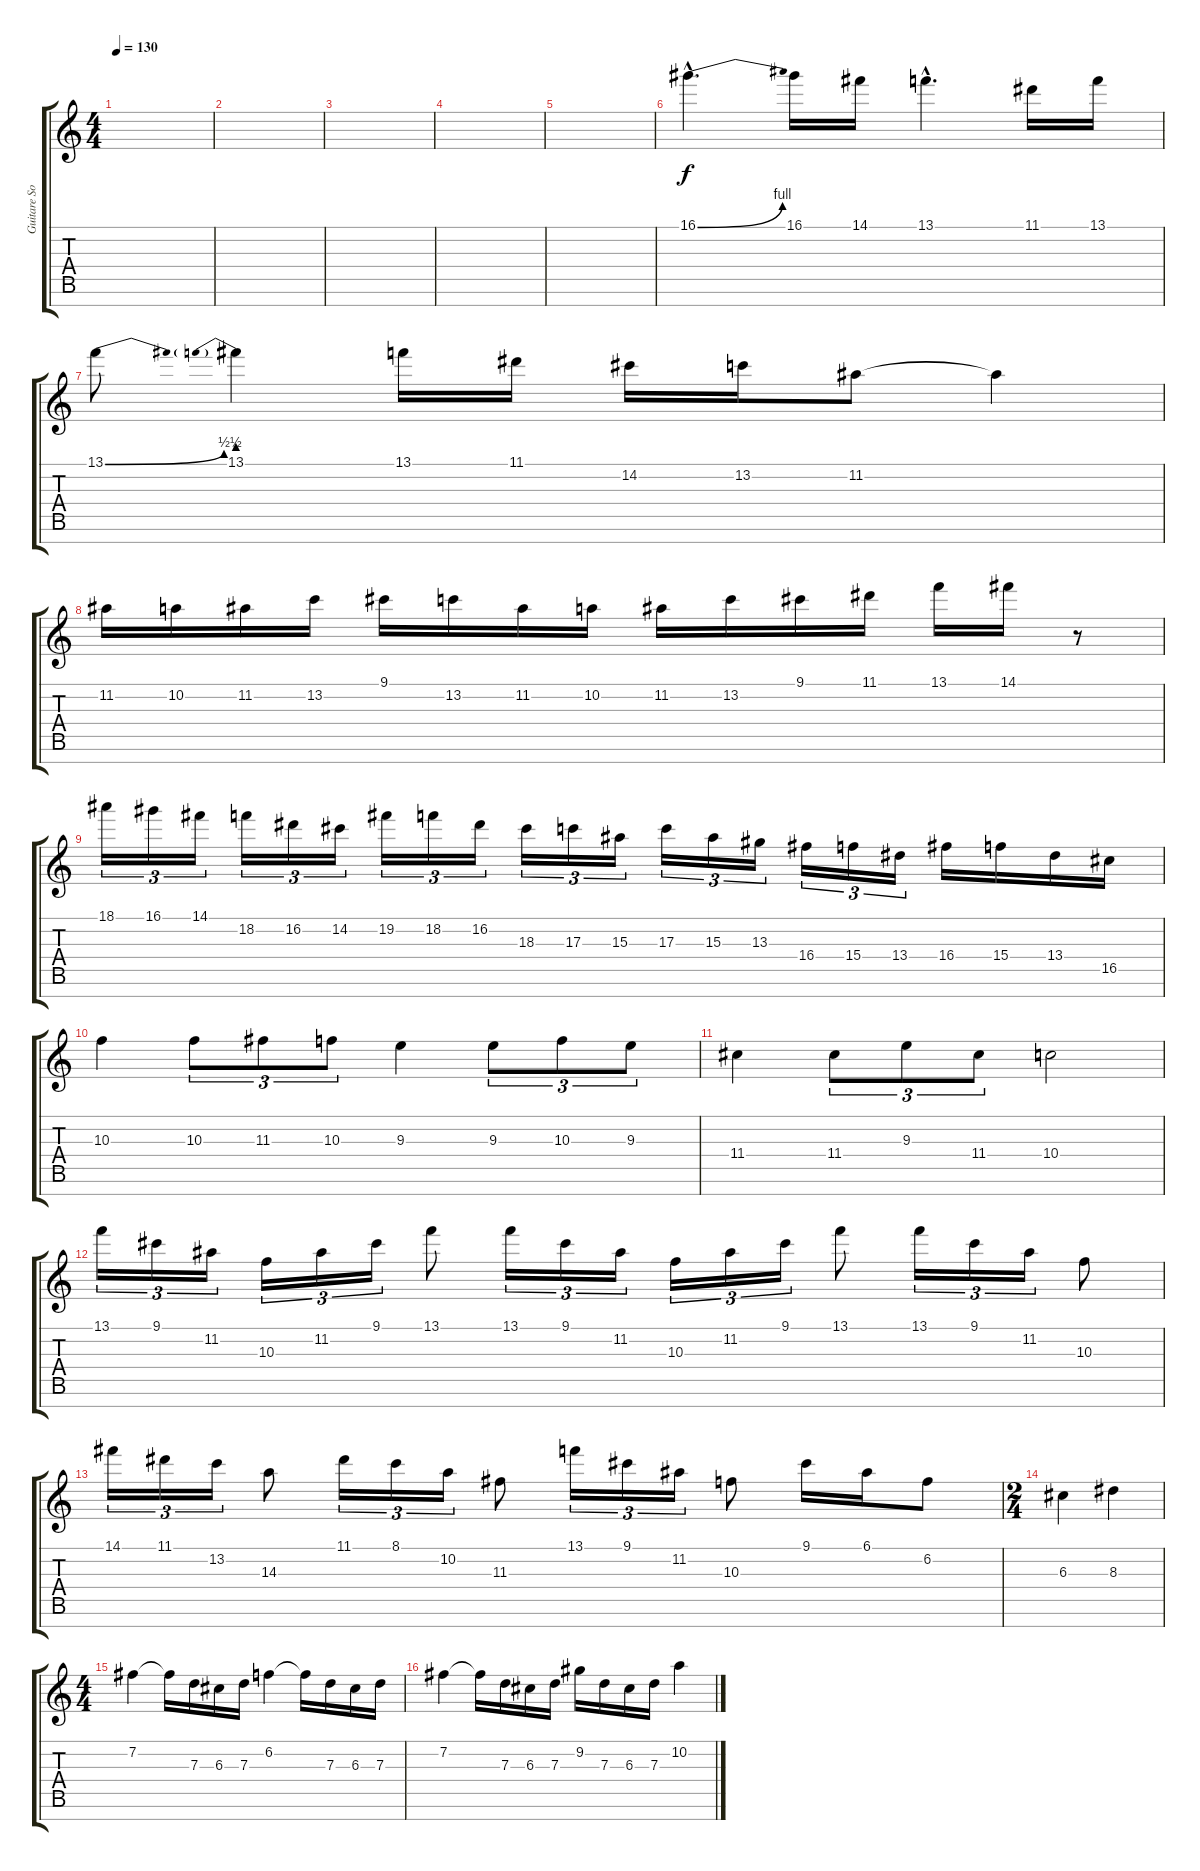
\track ("Guitare Solo 1" "Guitare So") {instrument overdrivenguitar}
\staff {score tabs}
\tuning (E4 B3 G3 D3 A2 E2 B1) {hide}
\ts (4 4)
\tempo 130
\clef g2
\ks c
|
|
|
|
|
16.1{be (bend 0 0 60 4) hac}.4{d} 16.1.16 14.1.16 13.1{hac}.4{d} 11.1.16 13.1.16 |
13.1{be (bend 0 0 60 2)}.8 13.1{be (prebend 0 2 60 2)}.4 13.1.16 11.1.16 14.2.16 13.2.16 11.2.8 11.2{t}.4 |
11.2.16 10.2.16 11.2.16 13.2.16 9.1.16 13.2.16 11.2.16 10.2.16 11.2.16 13.2.16 9.1.16 11.1.16 13.1.16 14.1.16 r.8 |
18.1.16{tu (3 2)} 16.1.16{tu (3 2)} 14.1.16{tu (3 2)} 18.2.16{tu (3 2)} 16.2.16{tu (3 2)} 14.2.16{tu (3 2)} 19.2.16{tu (3 2)} 18.2.16{tu (3 2)} 16.2.16{tu (3 2)} 18.3.16{tu (3 2)} 17.3.16{tu (3 2)} 15.3.16{tu (3 2)} 17.3.16{tu (3 2)} 15.3.16{tu (3 2)} 13.3.16{tu (3 2)} 16.4.16{tu (3 2)} 15.4.16{tu (3 2)} 13.4.16{tu (3 2)} 16.4.16 15.4.16 13.4.16 16.5.16 |
10.3.4 10.3.8{tu (3 2)} 11.3.8{tu (3 2)} 10.3.8{tu (3 2)} 9.3.4 9.3.8{tu (3 2)} 10.3.8{tu (3 2)} 9.3.8{tu (3 2)} |
11.4.4 11.4.8{tu (3 2)} 9.3.8{tu (3 2)} 11.4.8{tu (3 2)} 10.4.2 |
13.1.16{tu (3 2)} 9.1.16{tu (3 2)} 11.2.16{tu (3 2)} 10.3.16{tu (3 2)} 11.2.16{tu (3 2)} 9.1.16{tu (3 2)} 13.1.8 13.1.16{tu (3 2)} 9.1.16{tu (3 2)} 11.2.16{tu (3 2)} 10.3.16{tu (3 2)} 11.2.16{tu (3 2)} 9.1.16{tu (3 2)} 13.1.8 13.1.16{tu (3 2)} 9.1.16{tu (3 2)} 11.2.16{tu (3 2)} 10.3.8 |
14.1.16{tu (3 2)} 11.1.16{tu (3 2)} 13.2.16{tu (3 2)} 14.3.8 11.1.16{tu (3 2)} 8.1.16{tu (3 2)} 10.2.16{tu (3 2)} 11.3.8 13.1.16{tu (3 2)} 9.1.16{tu (3 2)} 11.2.16{tu (3 2)} 10.3.8 9.1.16 6.1.16 6.2.8 |
\ts (2 4)
6.3.4 8.3.4 |
\ts (4 4)
7.2.4 7.2{t}.16 7.3.16 6.3.16 7.3.16 6.2.4 6.2{t}.16 7.3.16 6.3.16 7.3.16 |
7.2.4 7.2{t}.16 7.3.16 6.3.16 7.3.16 9.2.16 7.3.16 6.3.16 7.3.16 10.2.4
